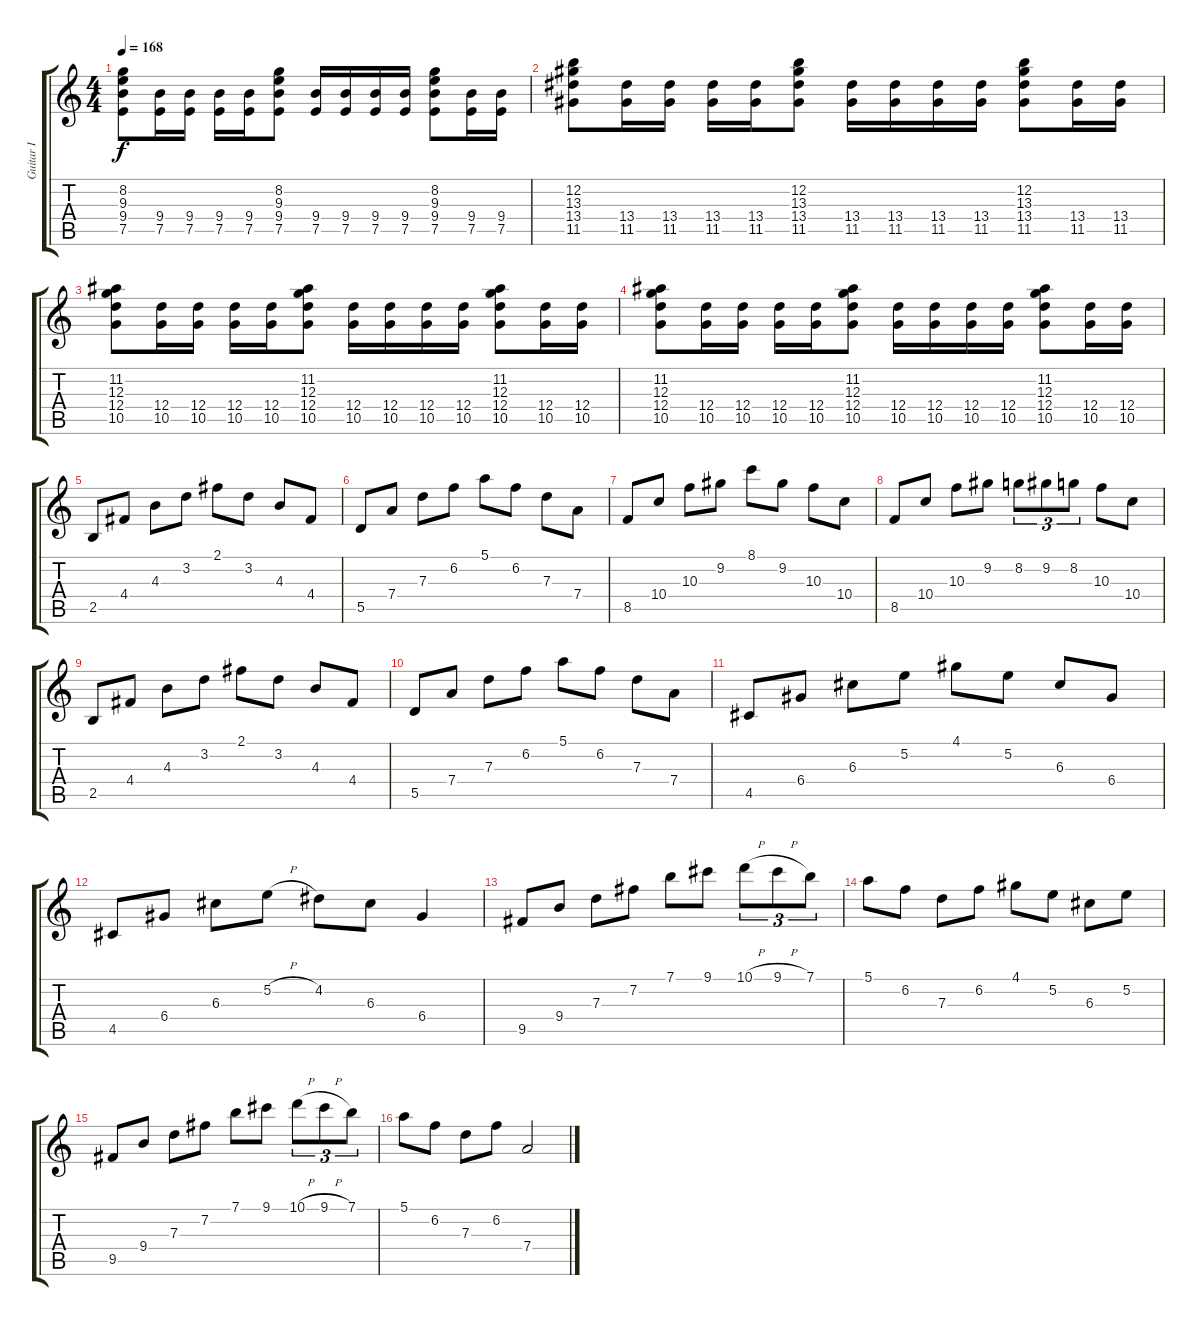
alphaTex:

\track ("Guitar I" "Guitar I") {instrument distortionguitar}
\staff {score tabs}
\tuning (E4 B3 G3 D3 A2 E2) {hide}
\ts (4 4)
\tempo 168
\clef g2
\ks c
(8.2 9.3 9.4 7.5).8{dy f} (9.4 7.5).16 (9.4 7.5).16 (9.4 7.5).16 (9.4 7.5).16 (8.2 9.3 9.4 7.5).8 (9.4 7.5).16 (9.4 7.5).16 (9.4 7.5).16 (9.4 7.5).16 (8.2 9.3 9.4 7.5).8 (9.4 7.5).16 (9.4 7.5).16 |
(12.2 13.3 13.4 11.5).8 (13.4 11.5).16 (13.4 11.5).16 (13.4 11.5).16 (13.4 11.5).16 (12.2 13.3 13.4 11.5).8 (13.4 11.5).16 (13.4 11.5).16 (13.4 11.5).16 (13.4 11.5).16 (12.2 13.3 13.4 11.5).8 (13.4 11.5).16 (13.4 11.5).16 |
(11.2 12.3 12.4 10.5).8 (12.4 10.5).16 (12.4 10.5).16 (12.4 10.5).16 (12.4 10.5).16 (11.2 12.3 12.4 10.5).8 (12.4 10.5).16 (12.4 10.5).16 (12.4 10.5).16 (12.4 10.5).16 (11.2 12.3 12.4 10.5).8 (12.4 10.5).16 (12.4 10.5).16 |
(11.2 12.3 12.4 10.5).8 (12.4 10.5).16 (12.4 10.5).16 (12.4 10.5).16 (12.4 10.5).16 (11.2 12.3 12.4 10.5).8 (12.4 10.5).16 (12.4 10.5).16 (12.4 10.5).16 (12.4 10.5).16 (11.2 12.3 12.4 10.5).8 (12.4 10.5).16 (12.4 10.5).16 |
2.5.8 4.4.8 4.3.8 3.2.8 2.1.8 3.2.8 4.3.8 4.4.8 |
5.5.8 7.4.8 7.3.8 6.2.8 5.1.8 6.2.8 7.3.8 7.4.8 |
8.5.8 10.4.8 10.3.8 9.2.8 8.1.8 9.2.8 10.3.8 10.4.8 |
8.5.8 10.4.8 10.3.8 9.2.8 8.2.8{tu (3 2)} 9.2.8{tu (3 2)} 8.2.8{tu (3 2)} 10.3.8 10.4.8 |
2.5.8 4.4.8 4.3.8 3.2.8 2.1.8 3.2.8 4.3.8 4.4.8 |
5.5.8 7.4.8 7.3.8 6.2.8 5.1.8 6.2.8 7.3.8 7.4.8 |
4.5.8 6.4.8 6.3.8 5.2.8 4.1.8 5.2.8 6.3.8 6.4.8 |
4.5.8 6.4.8 6.3.8 5.2{h}.8 4.2.8 6.3.8 6.4.4 |
9.5.8 9.4.8 7.3.8 7.2.8 7.1.8 9.1.8 10.1{h}.8{tu (3 2)} 9.1{h}.8{tu (3 2)} 7.1.8{tu (3 2)} |
5.1.8 6.2.8 7.3.8 6.2.8 4.1.8 5.2.8 6.3.8 5.2.8 |
9.5.8 9.4.8 7.3.8 7.2.8 7.1.8 9.1.8 10.1{h}.8{tu (3 2)} 9.1{h}.8{tu (3 2)} 7.1.8{tu (3 2)} |
5.1.8 6.2.8 7.3.8 6.2.8 7.4.2
